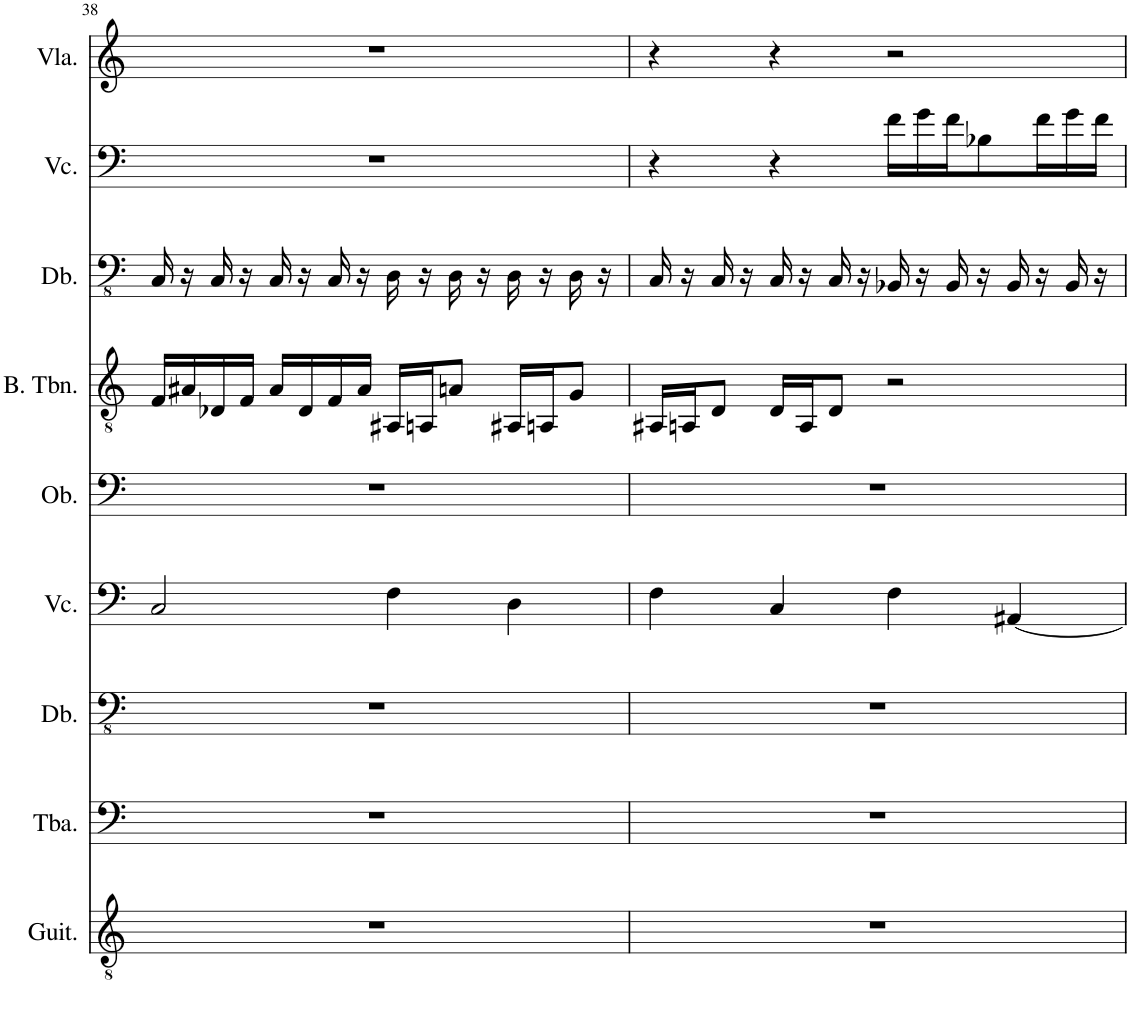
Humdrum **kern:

**kern	**kern	**kern	**kern	**kern	**kern	**kern	**kern	**kern
*part9	*part8	*part7	*part6	*part5	*part4	*part3	*part2	*part1
*staff9	*staff8	*staff7	*staff6	*staff5	*staff4	*staff3	*staff2	*staff1
*I"Classical Guitar	*I"Tuba	*I"Double Bass	*I"Violoncello	*I"Oboe	*I"Bass Trombone	*I"Double Bass	*I"Violoncello	*I"Viola
*I'Guit.	*I'Tba.	*I'Db.	*I'Vc.	*I'Ob.	*I'B. Tbn.	*I'Db.	*I'Vc.	*I'Vla.
!!LO:PB:g=z
*clefGv2	*clefF4	*clefFv4	*clefF4	*clefF4	*clefGv2	*clefFv4	*clefF4	*clefG2
*	*	*Trd7c12	*	*	*	*Trd7c12	*	*
*k[]	*k[]	*k[]	*k[]	*k[]	*k[]	*k[]	*k[]	*k[]
*M4/4	*M4/4	*M4/4	*M4/4	*M4/4	*M4/4	*M4/4	*M4/4	*M4/4
=38	=38	=38	=38	=38	=38	=38	=38	=38
1r	1r	1r	2C/	1r	16F/LL	16CC/	1r	1r
.	.	.	.	.	16A#X/	16r	.	.
.	.	.	.	.	16D-X/	16CC/	.	.
.	.	.	.	.	16F/JJ	16r	.	.
.	.	.	.	.	16A#/LL	16CC/	.	.
.	.	.	.	.	16D-/	16r	.	.
.	.	.	.	.	16F/	16CC/	.	.
.	.	.	.	.	16A#/JJ	16r	.	.
.	.	.	4F\	.	16AA#X/LL	16DD\	.	.
.	.	.	.	.	16AAn/J	16r	.	.
.	.	.	.	.	8An/J	16DD\	.	.
.	.	.	.	.	.	16r	.	.
.	.	.	4D\	.	16AA#X/LL	16DD\	.	.
.	.	.	.	.	16AAn/J	16r	.	.
.	.	.	.	.	8G/J	16DD\	.	.
.	.	.	.	.	.	16r	.	.
=39	=39	=39	=39	=39	=39	=39	=39	=39
1r	1r	1r	4F\	1r	16AA#X/LL	16CC/	4r	4r
.	.	.	.	.	16AAn/J	16r	.	.
.	.	.	.	.	8D/J	16CC/	.	.
.	.	.	.	.	.	16r	.	.
.	.	.	4C/	.	16D/LL	16CC/	4r	4r
.	.	.	.	.	16AA/J	16r	.	.
.	.	.	.	.	8D/J	16CC/	.	.
.	.	.	.	.	.	16r	.	.
.	.	.	4F\	.	2r	16BBB-X/	16f\LL	2r
.	.	.	.	.	.	16r	16g\	.
.	.	.	.	.	.	16BBB-/	16f\J	.
.	.	.	.	.	.	16r	8B-X\	.
.	.	.	[4AA#X/	.	.	16BBB-/	.	.
.	.	.	.	.	.	16r	16f\L	.
.	.	.	.	.	.	16BBB-/	16g\	.
.	.	.	.	.	.	16r	16f\JJ	.
=	=	=	=	=	=	=	=	=
*-	*-	*-	*-	*-	*-	*-	*-	*-
